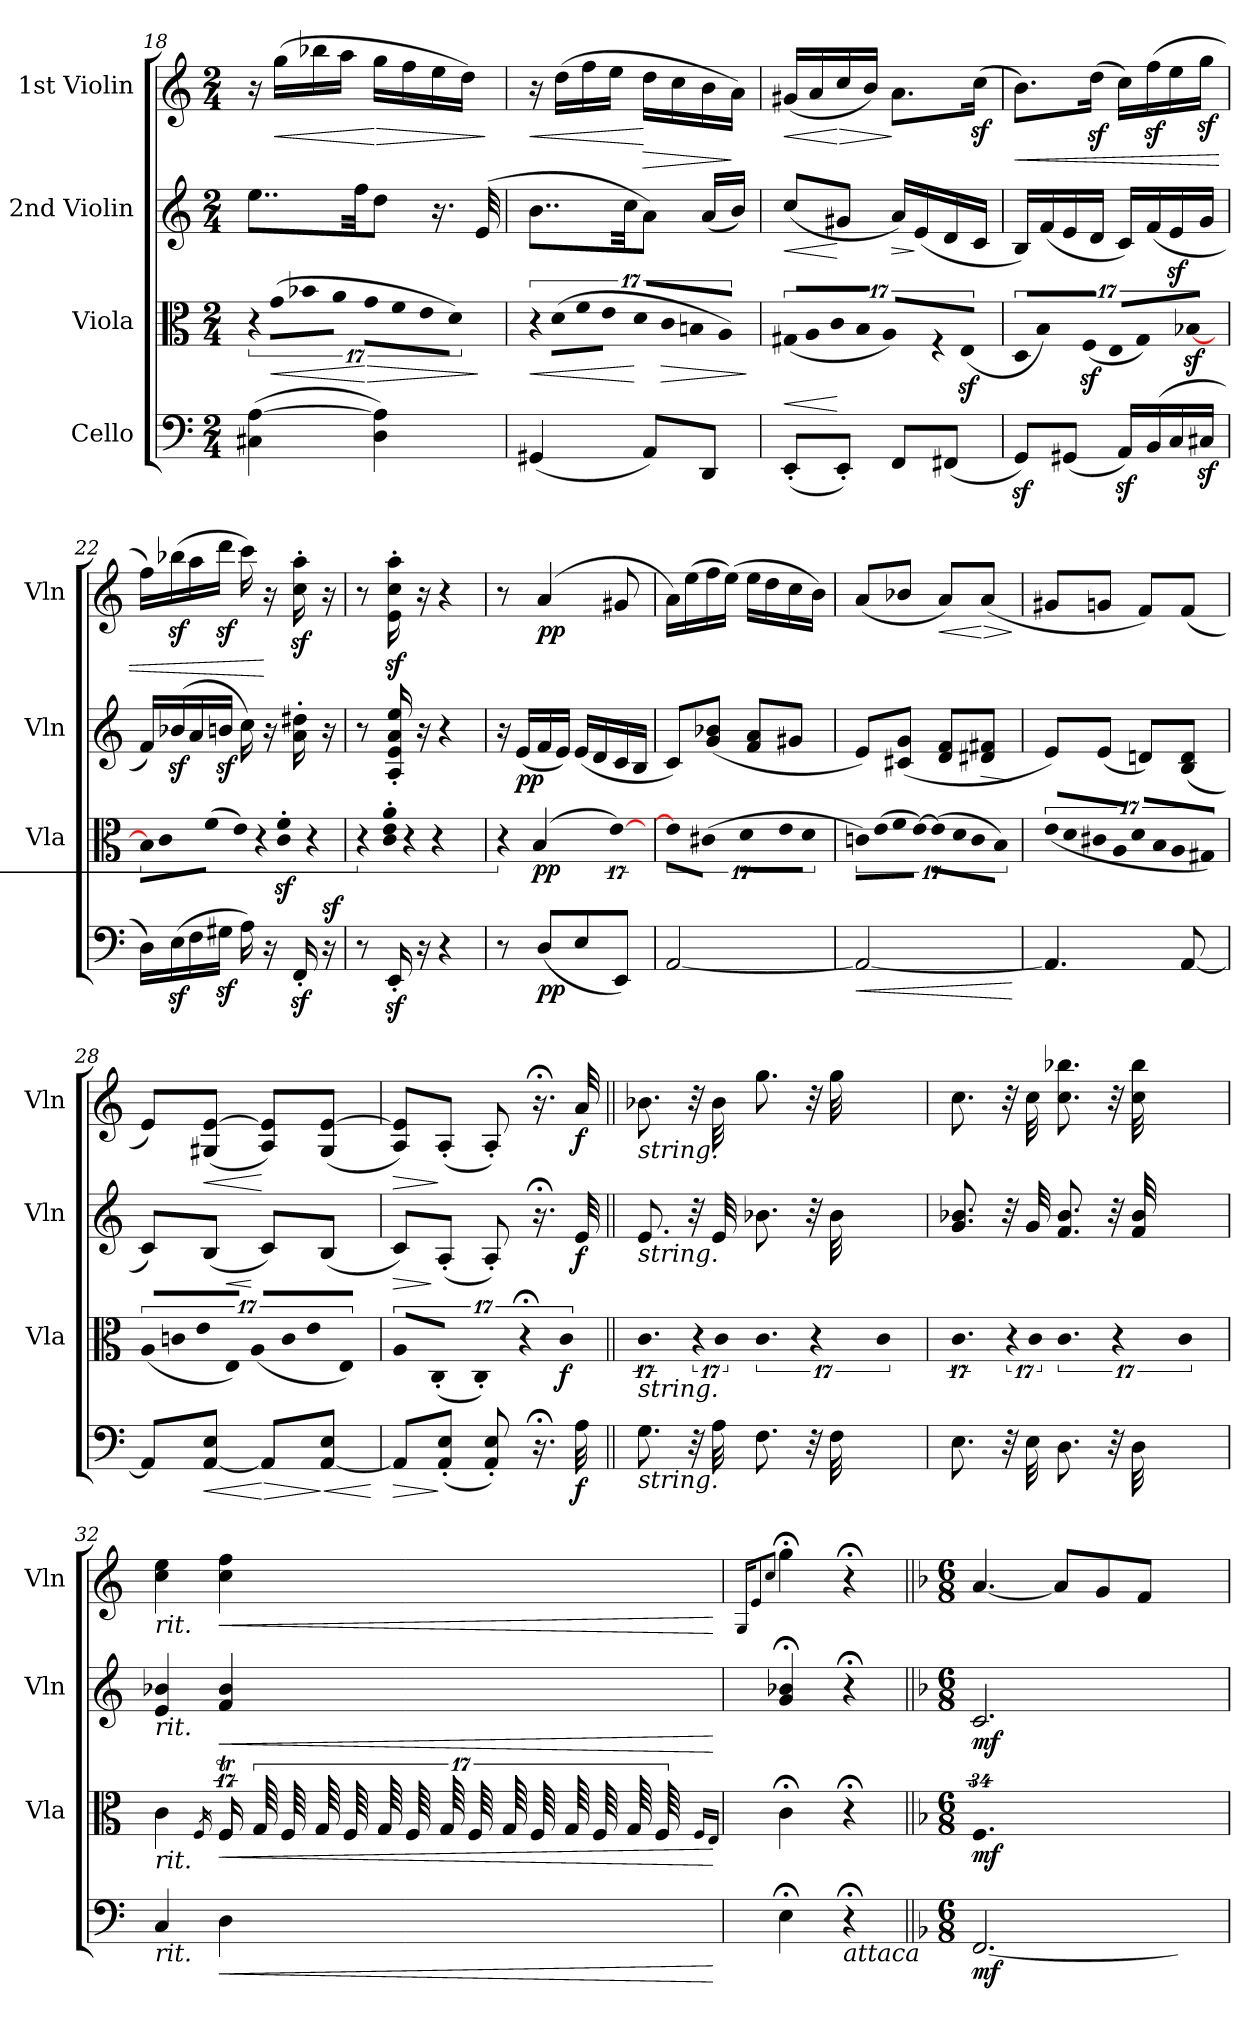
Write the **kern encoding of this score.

**kern	**dynam	**kern	**dynam	**kern	**dynam	**kern	**dynam
*part4	*part4	*part3	*part3	*part2	*part2	*part1	*part1
*staff4	*staff4	*staff3	*staff3	*staff2	*staff2	*staff1	*staff1
*I"Cello	*	*I"Viola	*	*I"2nd Violin	*	*I"1st Violin	*
*	*	*I'Vla	*	*I'Vln	*	*I'Vln	*
*clefF4	*	*clefC3	*	*clefG2	*	*clefG2	*
*k[]	*	*k[]	*	*k[]	*	*k[]	*
*C:	*	*C:	*	*C:	*	*C:	*
*M2/4	*	*M2/4	*	*M2/4	*	*M2/4	*
=18	=18	=18	=18	=18	=18	=18	=18
!	!	!LO:N:vis=16	!	!	!	!	!
(4C#X\ [4A\	.	17r	.	8..ee\L	.	16r	.
!	!	!LO:N:vis=16	!LO:HP:b	!	!	!	!
.	.	(17g\LL	<	.	.	.	.
!	!	!	!	!	!	!	!LO:HP:b
.	.	.	.	.	.	(16gg\LL	<
!	!	!LO:N:vis=16	!	!	!	!	!
.	.	17b-X\	.	.	.	.	.
.	.	.	.	.	.	16bb-X\	.
!	!	!LO:N:vis=16	!	!	!	!	!
.	.	17a\JJ	.	.	.	.	.
.	.	.	.	.	.	16aa\JJ	.
.	.	.	.	32ff\kk	.	.	.
!	!	!LO:N:vis=16	!LO:HP:n=1:b	!	!	!	!
.	.	17g\LL	[ >	.	.	.	.
!	!	!	!	!	!	!	!LO:HP:n=1:b
4D\ 4A]\)	.	.	.	8dd\J	.	16gg\LL	[ >
!	!	!LO:N:vis=16	!	!	!	!	!
.	.	17f\	.	.	.	.	.
.	.	.	.	.	.	16ff\	.
!	!	!LO:N:vis=16	!	!	!	!	!
.	.	17e\	.	.	.	.	.
.	.	.	.	16.r	.	16ee\	.
!	!	!LO:N:vis=16	!	!	!	!	!
.	.	17d\JJ)	.	.	.	.	.
.	.	.	.	.	.	16dd\JJ)	.
.	.	.	.	(32e/	.	.	.
.	.	34ryy	]	.	.	.	.
.	.	.	.	.	.	.	]
=19	=19	=19	=19	=19	=19	=19	=19
!	!	!LO:N:vis=16	!LO:HP:b	!	!	!	!LO:HP:b
(4GG#X/	.	17r	<	8..b\L	.	16r	<
!	!	!LO:N:vis=16	!	!	!	!	!
.	.	(17d\LL	.	.	.	.	.
.	.	.	.	.	.	(16dd\LL	.
!	!	!LO:N:vis=16	!	!	!	!	!
.	.	17f\	.	.	.	.	.
.	.	.	.	.	.	16ff\	.
!	!	!LO:N:vis=16	!	!	!	!	!
.	.	17e\JJ	.	.	.	.	.
.	.	.	.	.	.	16ee\JJ	.
.	.	.	.	32cc\kk	.	.	.
!	!	!LO:N:vis=16	!	!	!	!	!
.	.	17d/LL	[	.	.	.	.
!	!	!	!	!	!LO:HP:a	!	!
8AA/L)	.	.	.	8a\J)	>	16dd\LL	[
!	!	!LO:N:vis=16	!LO:HP:b	!	!	!	!
.	.	17c/	>	.	.	.	.
.	.	.	.	.	.	16cc\	.
!	!	!LO:N:vis=16	!	!	!	!	!
.	.	17Bn/	.	.	.	.	.
8DD/J	.	.	.	(16a/LL	.	16b\	.
!	!	!LO:N:vis=16	!	!	!	!	!
.	.	17A/JJ)	.	.	.	.	.
.	.	.	.	16b/JJ)	]	16a\JJ)	.
.	.	34ryy	]	.	.	.	.
=20	=20	=20	=20	=20	=20	=20	=20
!	!LO:HP:a	!LO:N:vis=16	!	!	!LO:HP:b	!	!LO:HP:b
(8EE'/L	<	(17G#X/LL	.	(8cc/L	<	(16g#X/LL	<
!	!	!LO:N:vis=16	!	!	!	!	!
.	.	17A/	.	.	.	.	.
.	.	.	.	.	.	16a/	.
!	!	!LO:N:vis=16	!	!	!	!	!
.	.	17c/	.	.	.	.	.
!	!	!	!	!	!	!	!LO:HP:n=1:b
8EE'/J)	[	.	.	8g#X/J	[	16cc/	[ >
!	!	!LO:N:vis=16	!	!	!	!	!
.	.	17B/JJ	.	.	.	.	.
.	.	.	.	.	.	16b/JJ)	.
!	!	!LO:N:vis=8	!	!	!	!	!
.	.	17%2A/L)	.	.	.	.	.
!	!	!	!	!	!LO:HP:b	!	!
8FF/L	.	.	.	16a/LL)	>	8.a\L	]
.	.	.	.	(16e/	]	.	.
!	!	!LO:N:vis=16	!	!	!	!	!
.	.	17r	.	.	.	.	.
(8FF#X/J	.	.	.	16d/	.	.	.
!	!	!LO:N:vis=16	!	!	!	!	!
.	.	(17Ez>/Jk	.	.	.	.	.
.	.	.	.	16c/JJ	.	(16ccz<\Jk	.
.	.	34ryy	.	.	.	.	.
=21	=21	=21	=21	=21	=21	=21	=21
!	!	!LO:N:vis=16	!	!	!LO:HP:a	!	!
8GGz>/L)	.	17D/KL	.	16B/LL)	<	8.b\L)	.
!	!	!LO:N:vis=8	!	!	!	!	!
.	.	17%2B/)	.	.	.	.	.
.	.	.	.	(16f/	.	.	.
(8GG#X/J	.	.	.	16e/	.	.	.
!	!	!LO:N:vis=16	!	!	!	!	!
.	.	(17Fz>/Jk	.	.	.	.	.
.	.	.	.	16d/JJ	.	(16ddz<\Jk	.
!	!	!LO:N:vis=16	!	!	!	!	!
.	.	17E/KL	.	.	.	.	.
16AAz>/LL)	.	.	.	16c/LL)	.	16cc\LL)	.
!	!	!LO:N:vis=8	!	!	!	!	!
.	.	17%2G/)	.	.	.	.	.
(16BB/	.	.	.	(16f/	.	(16ffz<\	.
16C/	.	.	.	16ez</	.	16ee\	.
!	!	!LO:N:vis=16	!	!	!	!	!
.	.	[17B-Xz</Jk	.	.	.	.	.
16C#Xz</JJ	.	.	.	16g/JJ	.	16ggz<\JJ	.
.	.	34ryy	.	.	.	.	.
=22	=22	=22	=22	=22	=22	=22	=22
!	!	!LO:N:vis=16	!	!	!	!	!
16D\LL)	.	17B-\KL]	.	16f/LL)	.	16ff\LL)	.
!	!	!LO:N:vis=8	!	!	!	!	!
.	.	17%2c\	.	.	.	.	.
(16Ez<\	.	.	.	(16b-Xz</	.	(16bb-Xz<\	.
16F\	.	.	.	16a/	.	16aa\	.
!	!	!LO:N:vis=16	!	!	!	!	!
.	.	(17f\Jk	.	.	.	.	.
16G#Xz<\JJ	.	.	.	16bnz</JJ	.	16dddz<\JJ	.
!	!	!LO:N:vis=16	!	!	!	!	!
.	.	17e\)	.	.	.	.	.
16A\)	.	.	.	16cc\)	.	16ccc\)	.
!	!	!LO:N:vis=16	!	!	!	!	!
.	.	17r	.	.	.	.	.
16r	.	.	.	16r	[	16r	.
!	!	!LO:N:vis=16	!	!	!	!	!
.	.	17cz>'\ 17fz>'\	.	.	.	.	.
16FFz<'/	.	.	.	16a'\ 16dd#X'\	.	16ccz<'\ 16aaz<'\	.
!	!	!LO:N:vis=16	!	!	!	!	!
.	.	17r	.	.	.	.	.
!	!LO:DY:a	!	!	!	!	!	!
16r	sf	.	.	16r	.	16r	.
.	.	34ryy	.	.	.	.	.
=23	=23	=23	=23	=23	=23	=23	=23
!	!	!LO:N:vis=8	!	!	!	!	!
8r	.	17%2r	.	8r	.	8r	.
!	!	!LO:N:vis=16	!	!	!	!	!
.	.	17c'\ 17e'\ 17a'\	.	.	.	.	.
16EEz<'/	.	.	.	16A'/ 16e'/ 16a'/ 16ee'/	.	16ez<'\ 16ccz<'\ 16aaz<'\	.
!	!	!LO:N:vis=16	!	!	!	!	!
.	.	17r	.	.	.	.	.
16r	.	.	.	16r	.	16r	.
.	.	4r	.	.	.	.	.
4r	.	.	.	4r	.	4r	.
.	.	68ryy	.	.	.	.	.
!!LO:LB:g=z
=24	=24	=24	=24	=24	=24	=24	=24
!	!	!LO:N:vis=8	!	!	!	!	!
8r	.	17%2r	.	16r	.	8r	.
!	!	!	!	!	!LO:DY:b	!	!
.	.	.	.	(16e/LL	pp	.	.
!	!	!	!LO:DY:b	!	!	!	!
.	.	(4B/	pp	.	.	.	.
!	!LO:DY:b	!	!	!	!	!	!LO:DY:b
(8D/L	pp	.	.	16f/	.	(4a/	pp
.	.	.	.	16e/JJ)	.	.	.
8E/	.	.	.	(16e/LL	.	.	.
.	.	.	.	16d/	.	.	.
!	!	!LO:N:vis=8	!	!	!	!	!
.	.	[17%2e\)	.	.	.	.	.
8EE/J)	.	.	.	16c/	.	8g#X/	.
.	.	.	.	16B/JJ	.	.	.
.	.	68ryy	.	.	.	.	.
=25	=25	=25	=25	=25	=25	=25	=25
!	!	!LO:N:vis=8	!	!	!	!	!
[2AA/	.	17%2e\L]	.	8c/L)	.	16a\LL)	.
.	.	.	.	.	.	(16ee\	.
!	!	!LO:N:vis=8	!	!	!	!	!
.	.	(17%2c#X\J	.	.	.	.	.
.	.	.	.	(8g/ 8b-X/J	.	16ff\	.
.	.	.	.	.	.	(16ee\JJ)	.
!	!	!LO:N:vis=8	!	!	!	!	!
.	.	17%2d\L	.	.	.	.	.
.	.	.	.	8f/ 8a/L	.	16ee\LL	.
.	.	.	.	.	.	16dd\	.
!	!	!LO:N:vis=16	!	!	!	!	!
.	.	17e\L	.	.	.	.	.
.	.	.	.	8g#X/J	.	16cc\	.
!	!	!LO:N:vis=16	!	!	!	!	!
.	.	17d\JJ	.	.	.	.	.
.	.	.	.	.	.	16b\JJ)	.
.	.	34ryy	.	.	.	.	.
=26	=26	=26	=26	=26	=26	=26	=26
!	!LO:HP:b	!LO:N:vis=16	!	!	!	!	!
2AA/_	<	17cn\LL)	.	8e/L)	.	(8a/L	.
!	!	!LO:N:vis=16	!	!	!	!	!
.	.	(17e\	.	.	.	.	.
!	!	!LO:N:vis=16	!	!	!	!	!
.	.	17f\	.	.	.	.	.
.	.	.	.	(8c#X/ 8g/J	.	8b-X/J	.
!	!	!LO:N:vis=16	!	!	!	!	!
.	.	[17e\JJ)	.	.	.	.	.
!	!	!LO:N:vis=16	!	!	!	!	!
.	.	(17e\LL]	.	.	.	.	.
!	!	!	!	!	!	!	!LO:HP:b
.	.	.	.	8d/ 8f/L	.	8a/L)	<
!	!	!LO:N:vis=16	!	!	!	!	!
.	.	17d\	.	.	.	.	.
!	!	!LO:N:vis=16	!	!	!	!	!
.	.	17c\	.	.	.	.	.
!	!	!	!	!	!LO:HP:b	!	!LO:HP:n=1:b
.	.	.	.	8d#X/ 8f#X/J	>	(8a/J	[ >
!	!	!LO:N:vis=16	!	!	!	!	!
.	.	17B\JJ)	.	.	.	.	.
.	.	34ryy	.	.	.	.	.
.	[	.	.	.	]	.	]
=27	=27	=27	=27	=27	=27	=27	=27
!	!	!LO:N:vis=16	!	!	!	!	!
4.AA/]	.	(17e/LL	.	8e/L)	.	8g#X/L	.
!	!	!LO:N:vis=16	!	!	!	!	!
.	.	17d/	.	.	.	.	.
!	!	!LO:N:vis=16	!	!	!	!	!
.	.	17c#X/	.	.	.	.	.
.	.	.	.	(8e/J	.	8gn/J	.
!	!	!LO:N:vis=16	!	!	!	!	!
.	.	17A/JJ	.	.	.	.	.
!	!	!LO:N:vis=16	!	!	!	!	!
.	.	17d/LL	.	.	.	.	.
.	.	.	.	8dn/L)	.	8f/L)	.
!	!	!LO:N:vis=16	!	!	!	!	!
.	.	17B/	.	.	.	.	.
!	!	!LO:N:vis=16	!	!	!	!	!
.	.	17A/	.	.	.	.	.
[8AA/	.	.	.	(8B/ 8d/J	.	(8f/J	.
!	!	!LO:N:vis=16	!	!	!	!	!
.	.	17G#X/JJ)	.	.	.	.	.
.	.	34ryy	.	.	.	.	.
=28	=28	=28	=28	=28	=28	=28	=28
!	!	!LO:N:vis=16	!	!	!	!	!
8AA/L]	.	(17A/LL	.	8c/L)	.	8e/L)	.
!	!	!LO:N:vis=16	!	!	!	!	!
.	.	17cn/	.	.	.	.	.
!	!	!LO:N:vis=16	!	!	!	!	!
.	.	17e/	.	.	.	.	.
!	!LO:HP:b	!	!	!	!LO:HP:a	!	!
[8AA/ 8E/J	<	.	.	(8B/J	<	(8G#X/ [8e/J	.
!	!	!LO:N:vis=16	!LO:HP:a	!	!	!	!
.	.	17E/JJ)	<	.	.	.	.
!	!	!LO:N:vis=16	!	!	!	!	!
.	.	(17A/LL	[	.	.	.	.
!	!LO:HP:n=1:b	!	!	!	!	!	!
8AA/L]	[ >	.	.	8c/L)	[	8A/ 8e]/L)	.
!	!	!LO:N:vis=16	!	!	!	!	!
.	.	17c/	.	.	.	.	.
!	!	!LO:N:vis=16	!	!	!	!	!
.	.	17e/	.	.	.	.	.
!	!LO:HP:n=1:b	!	!	!	!	!	!
[8AA/ 8E/J	] <	.	.	(8B/J	.	(8G#/ [8e/J	.
!	!	!LO:N:vis=16	!	!	!	!	!
.	.	17E/JJ)	.	.	.	.	.
.	.	34ryy	.	.	.	.	.
.	[	.	.	.	.	.	.
=29	=29	=29	=29	=29	=29	=29	=29
!	!LO:HP:b	!LO:N:vis=8	!LO:HP:a	!	!LO:HP:a	!	!
8AA/L]	>	17%2A/L	>	8c/L)	>	8A/ 8e]/L)	.
!	!	!LO:N:vis=8	!	!	!	!	!
.	.	(17%2C'/J	]	.	.	.	.
(8AA'/ 8E'/J	]	.	.	(8A'/J	]	(8A'/J	.
!	!	!LO:N:vis=8	!	!	!	!	!
.	.	17%2C'/)	.	.	.	.	.
8AA'/ 8E'/)	.	.	.	8A'/)	.	8A'/)	.
!	!	!LO:N:vis=16.	!	!	!	!	!
.	.	17.r;<	.	.	.	.	.
16.r;<	.	.	.	16.r;<	.	16.r;<	.
!	!	!LO:N:vis=32	!LO:DY:b	!	!	!	!
.	.	34c\	f	.	.	.	.
!	!LO:DY:b	!	!	!	!LO:DY:b	!	!LO:DY:b
32A\	f	.	.	32e/	f	32a/	f
.	.	34ryy	.	.	.	.	.
=30||	=30||	=30||	=30||	=30||	=30||	=30||	=30||
!	!	!	!	!	!	!LO:TX:b:i:t=string.	!
!	!	!	!	!LO:TX:b:i:t=string.	!	!	!
!	!	!LO:TX:b:i:t=string.	!	!	!	!	!
!LO:TX:b:i:t=string.	!	!	!	!	!	!	!
!	!	!LO:N:vis=8.	!	!	!	!	!
8.G\	.	68%13c\	.	8.e/	.	8.b-X\	.
32r	.	.	.	32r	.	32r	.
!	!	!LO:N:vis=32	!	!	!	!	!
.	.	34r	.	.	.	.	.
32A\	.	.	.	32e/	.	32b-\	.
!	!	!LO:N:vis=32	!	!	!	!	!
.	.	34c\	.	.	.	.	.
!	!	!LO:N:vis=8.	!	!	!	!	!
8.F\	.	68%13c\	.	8.b-X\	.	8.gg\	.
32r	.	.	.	32r	.	32r	.
!	!	!LO:N:vis=32	!	!	!	!	!
.	.	34r	.	.	.	.	.
32F\	.	.	.	32b-\	.	32gg\	.
!	!	!LO:N:vis=32	!	!	!	!	!
.	.	34c\	.	.	.	.	.
=31	=31	=31	=31	=31	=31	=31	=31
!	!	!LO:N:vis=8.	!	!	!	!	!
8.E\	.	68%13c\	.	8.g/ 8.b-X/	.	8.cc\	.
32r	.	.	.	32r	.	32r	.
!	!	!LO:N:vis=32	!	!	!	!	!
.	.	34r	.	.	.	.	.
32E\	.	.	.	32g/	.	32cc\	.
!	!	!LO:N:vis=32	!	!	!	!	!
.	.	34c\	.	.	.	.	.
!	!	!LO:N:vis=8.	!	!	!	!	!
8.D\	.	68%13c\	.	8.f/ 8.b-/	.	8.cc\ 8.bb-X\	.
32r	.	.	.	32r	.	32r	.
!	!	!LO:N:vis=32	!	!	!	!	!
.	.	34r	.	.	.	.	.
32D\	.	.	.	32f/ 32b-/	.	32cc\ 32bb-\	.
!	!	!LO:N:vis=32	!	!	!	!	!
.	.	34c\	.	.	.	.	.
!!LO:LB:g=z
=32	=32	=32	=32	=32	=32	=32	=32
*	*	*^	*	*	*	*	*
!	!	!	!	!	!	!	!LO:TX:b:i:t=rit.	!
!	!	!	!	!	!LO:TX:b:i:t=rit.	!	!	!
!	!	!LO:TX:b:i:t=rit.	!	!	!	!	!	!
!LO:TX:b:i:t=rit.	!	!	!	!	!	!	!	!
4C/	.	4c\	4ryy	.	4e/ 4b-X/	.	4cc\ 4ee\	.
.	.	16qF/	.	.	.	.	.	.
!	!LO:HP:b	!	!	!LO:HP:b	!	!LO:HP:b	!	!LO:HP:b
4D\	<	4FT/	68%3F/	<	4f/ 4b-/	<	4cc\ 4ff\	<
.	.	.	68G/	.	.	.	.	.
.	.	.	68F/	.	.	.	.	.
.	.	.	68G/	.	.	.	.	.
.	.	.	68F/	.	.	.	.	.
.	.	.	68G/	.	.	.	.	.
.	.	.	68F/	.	.	.	.	.
.	.	.	68G/	.	.	.	.	.
.	.	.	68F/	.	.	.	.	.
.	.	.	68G/	.	.	.	.	.
.	.	.	68F/	.	.	.	.	.
.	.	.	68G/	.	.	.	.	.
.	.	.	68F/	.	.	.	.	.
.	.	.	68G/	.	.	.	.	.
.	.	.	68F/	.	.	.	.	.
*	*	*v	*v	*	*	*	*	*
.	.	16qF/LL	.	.	.	.	.
.	.	16qE/JJ	.	.	.	.	.
.	[	.	[	.	[	.	[
=33	=33	=33	=33	=33	=33	=33	=33
.	.	.	.	.	.	16qG/KL	.
.	.	.	.	.	.	8qe/	.
.	.	.	.	.	.	8qcc/J	.
4E;<\	.	4c;<\	.	4g;/ 4b-X;/	.	4gg;<\	.
!LO:TX:b:i:t=attaca	!	!	!	!	!	!	!
4r;<	.	4r;<	.	4r;<	.	4r;<	.
=34||	=34||	=34||	=34||	=34||	=34||	=34||	=34||
*k[b-]	*	*k[b-]	*	*k[b-]	*	*k[b-]	*
*F:	*	*F:	*	*F:	*	*F:	*
*M6/8	*	*M6/8	*	*M6/8	*	*M6/8	*
!	!LO:DY:b	!LO:N:vis=2.	!LO:DY:b	!	!LO:DY:b	!	!LO:DY:a
[2.FF/	mf	34%25F/	mf	2.c/	mf	[4.a/	Allegro
.	.	.	.	.	.	8a/L]	.
.	.	.	.	.	.	8g/	.
.	.	.	.	.	.	8f/J	.
.	.	68ryy	.	.	.	.	.
=	=	=	=	=	=	=	=
*-	*-	*-	*-	*-	*-	*-	*-
